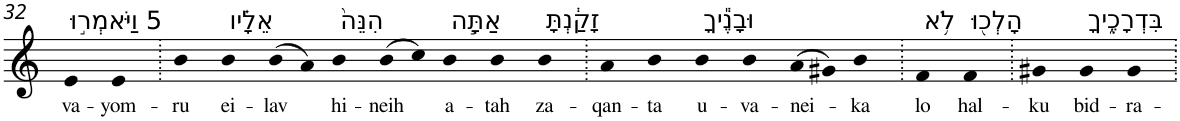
**kern	**text
*part1	*part1
*staff1	*staff1
*I"Piano	*
*I'Pno	*
!!LO:PB:g=z
*clefG2	*
*k[]	*
=32	=32
!LO:TX:a:t=5 וַיֹּאמְר֣וּ	!
!	!LO:LY:b
4e	va-
!	!LO:LY:b
4e	-yom-
=33.	=33.
!	!LO:LY:b
4b	-ru
!LO:TX:a:t=אֵלָ֗יו	!
!	!LO:LY:b
4b	ei-
!	!LO:LY:b
(>8b	-lav
8a)	.
!LO:TX:a:t=הִנֵּה֙	!
!	!LO:LY:b
4b	hi-
!	!LO:LY:b
(>8b	-neih
8cc)	.
!LO:TX:a:t=אַתָּ֣ה	!
!	!LO:LY:b
4b	a-
!	!LO:LY:b
4b	-tah
!LO:TX:a:t=זָקַ֔נְתָּ	!
!	!LO:LY:b
4b	za-
=34.	=34.
!	!LO:LY:b
4a	-qan-
!	!LO:LY:b
4b	-ta
!LO:TX:a:t=וּבָנֶ֕יךָ	!
!	!LO:LY:b
4b	u-
!	!LO:LY:b
4b	-va-
!	!LO:LY:b
(>8a	-nei-
8g#X)	.
!	!LO:LY:b
4b	-ka
=35.	=35.
!LO:TX:a:t=לֹ֥א	!
!	!LO:LY:b
4f	lo
!LO:TX:a:t=הָלְכ֖וּ	!
!	!LO:LY:b
4f	hal-
=36.	=36.
!	!LO:LY:b
4g#X	-ku
!LO:TX:a:t=בִּדְרָכֶ֑יךָ	!
!	!LO:LY:b
4g#	bid-
!	!LO:LY:b
4g#	-ra-
=.	=.
*-	*-
